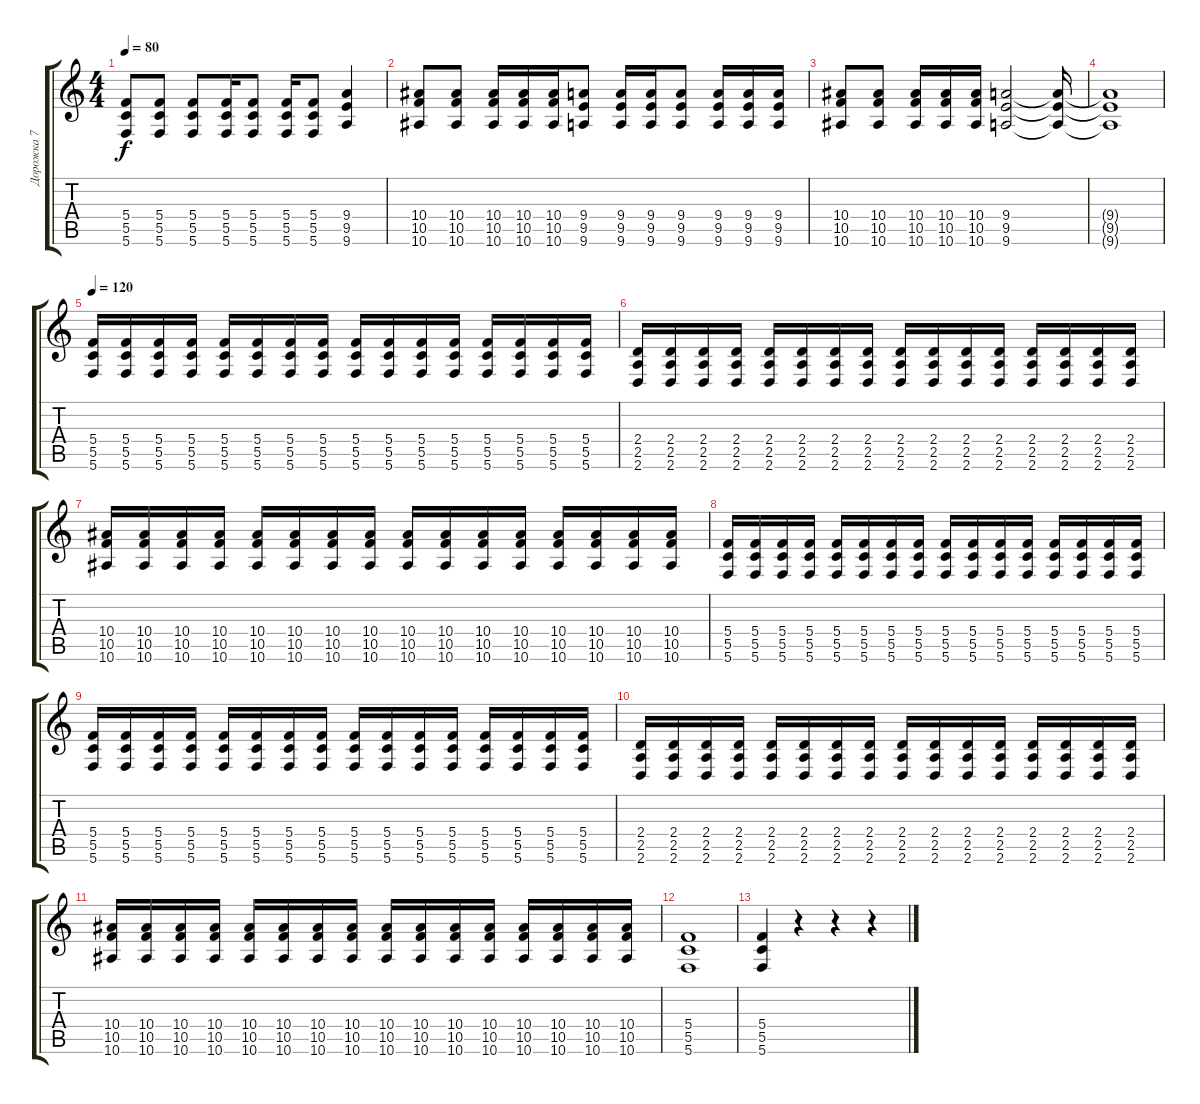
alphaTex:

\track ("Дорожка 7" "Дорожка 7") {instrument distortionguitar}
\staff {score tabs}
\tuning (D4 A3 F3 C3 G2 C2) {hide}
\ts (4 4)
\tempo 80
\clef g2
\ks c
(5.4 5.5 5.6).8{dy f} (5.4 5.5 5.6).8 (5.4 5.5 5.6).8 (5.4 5.5 5.6).16 (5.4 5.5 5.6).8 (5.4 5.5 5.6).16 (5.4 5.5 5.6).8 (9.4 9.5 9.6).4 |
(10.4 10.5 10.6).8 (10.4 10.5 10.6).8 (10.4 10.5 10.6).16 (10.4 10.5 10.6).16 (10.4 10.5 10.6).16 (9.4 9.5 9.6).8 (9.4 9.5 9.6).16 (9.4 9.5 9.6).16 (9.4 9.5 9.6).8 (9.4 9.5 9.6).16 (9.4 9.5 9.6).16 (9.4 9.5 9.6).16 |
(10.4 10.5 10.6).8 (10.4 10.5 10.6).8 (10.4 10.5 10.6).16 (10.4 10.5 10.6).16 (10.4 10.5 10.6).16 (9.4 9.5 9.6).2 (9.4{t} 9.5{t} 9.6{t}).16 |
(9.4{t} 9.5{t} 9.6{t}).1 |
\tempo 120
(5.4 5.5 5.6).16 (5.4 5.5 5.6).16 (5.4 5.5 5.6).16 (5.4 5.5 5.6).16 (5.4 5.5 5.6).16 (5.4 5.5 5.6).16 (5.4 5.5 5.6).16 (5.4 5.5 5.6).16 (5.4 5.5 5.6).16 (5.4 5.5 5.6).16 (5.4 5.5 5.6).16 (5.4 5.5 5.6).16 (5.4 5.5 5.6).16 (5.4 5.5 5.6).16 (5.4 5.5 5.6).16 (5.4 5.5 5.6).16 |
(2.4 2.5 2.6).16 (2.4 2.5 2.6).16 (2.4 2.5 2.6).16 (2.4 2.5 2.6).16 (2.4 2.5 2.6).16 (2.4 2.5 2.6).16 (2.4 2.5 2.6).16 (2.4 2.5 2.6).16 (2.4 2.5 2.6).16 (2.4 2.5 2.6).16 (2.4 2.5 2.6).16 (2.4 2.5 2.6).16 (2.4 2.5 2.6).16 (2.4 2.5 2.6).16 (2.4 2.5 2.6).16 (2.4 2.5 2.6).16 |
(10.4 10.5 10.6).16 (10.4 10.5 10.6).16 (10.4 10.5 10.6).16 (10.4 10.5 10.6).16 (10.4 10.5 10.6).16 (10.4 10.5 10.6).16 (10.4 10.5 10.6).16 (10.4 10.5 10.6).16 (10.4 10.5 10.6).16 (10.4 10.5 10.6).16 (10.4 10.5 10.6).16 (10.4 10.5 10.6).16 (10.4 10.5 10.6).16 (10.4 10.5 10.6).16 (10.4 10.5 10.6).16 (10.4 10.5 10.6).16 |
(5.4 5.5 5.6).16 (5.4 5.5 5.6).16 (5.4 5.5 5.6).16 (5.4 5.5 5.6).16 (5.4 5.5 5.6).16 (5.4 5.5 5.6).16 (5.4 5.5 5.6).16 (5.4 5.5 5.6).16 (5.4 5.5 5.6).16 (5.4 5.5 5.6).16 (5.4 5.5 5.6).16 (5.4 5.5 5.6).16 (5.4 5.5 5.6).16 (5.4 5.5 5.6).16 (5.4 5.5 5.6).16 (5.4 5.5 5.6).16 |
(5.4 5.5 5.6).16 (5.4 5.5 5.6).16 (5.4 5.5 5.6).16 (5.4 5.5 5.6).16 (5.4 5.5 5.6).16 (5.4 5.5 5.6).16 (5.4 5.5 5.6).16 (5.4 5.5 5.6).16 (5.4 5.5 5.6).16 (5.4 5.5 5.6).16 (5.4 5.5 5.6).16 (5.4 5.5 5.6).16 (5.4 5.5 5.6).16 (5.4 5.5 5.6).16 (5.4 5.5 5.6).16 (5.4 5.5 5.6).16 |
(2.4 2.5 2.6).16 (2.4 2.5 2.6).16 (2.4 2.5 2.6).16 (2.4 2.5 2.6).16 (2.4 2.5 2.6).16 (2.4 2.5 2.6).16 (2.4 2.5 2.6).16 (2.4 2.5 2.6).16 (2.4 2.5 2.6).16 (2.4 2.5 2.6).16 (2.4 2.5 2.6).16 (2.4 2.5 2.6).16 (2.4 2.5 2.6).16 (2.4 2.5 2.6).16 (2.4 2.5 2.6).16 (2.4 2.5 2.6).16 |
(10.4 10.5 10.6).16 (10.4 10.5 10.6).16 (10.4 10.5 10.6).16 (10.4 10.5 10.6).16 (10.4 10.5 10.6).16 (10.4 10.5 10.6).16 (10.4 10.5 10.6).16 (10.4 10.5 10.6).16 (10.4 10.5 10.6).16 (10.4 10.5 10.6).16 (10.4 10.5 10.6).16 (10.4 10.5 10.6).16 (10.4 10.5 10.6).16 (10.4 10.5 10.6).16 (10.4 10.5 10.6).16 (10.4 10.5 10.6).16 |
(5.4 5.5 5.6).1 |
(5.4 5.5 5.6).4 r.4 r.4 r.4
